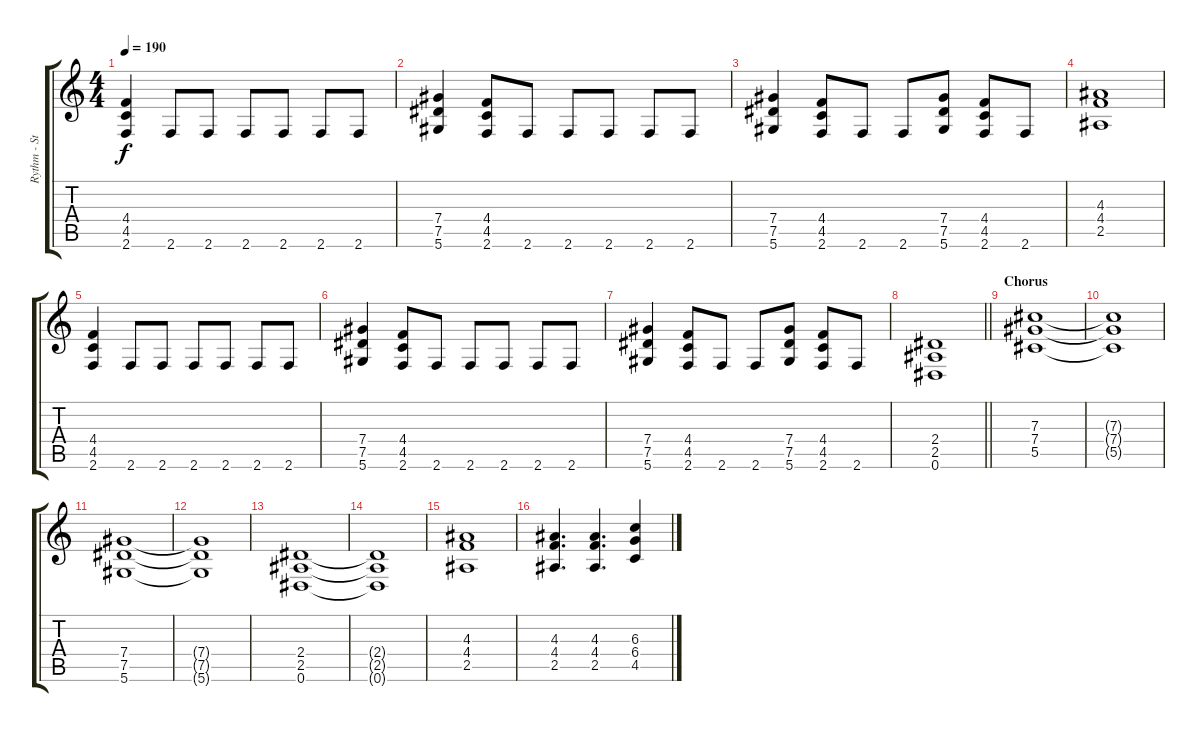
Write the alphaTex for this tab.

\track ("Rythm - Stefan Elmgren" "Rythm - St") {instrument distortionguitar}
\staff {score tabs}
\tuning (Eb4 Bb3 Gb3 Db3 Ab2 Eb2) {hide}
\ts (4 4)
\tempo 190
\clef g2
\ks c
(4.4 4.5 2.6).4{dy f} 2.6.8 2.6.8 2.6.8 2.6.8 2.6.8 2.6.8 |
(7.4 7.5 5.6).4 (4.4 4.5 2.6).8 2.6.8 2.6.8 2.6.8 2.6.8 2.6.8 |
(7.4 7.5 5.6).4 (4.4 4.5 2.6).8 2.6.8 2.6.8 (7.4 7.5 5.6).8 (4.4 4.5 2.6).8 2.6.8 |
(4.3 4.4 2.5).1 |
(4.4 4.5 2.6).4 2.6.8 2.6.8 2.6.8 2.6.8 2.6.8 2.6.8 |
(7.4 7.5 5.6).4 (4.4 4.5 2.6).8 2.6.8 2.6.8 2.6.8 2.6.8 2.6.8 |
(7.4 7.5 5.6).4 (4.4 4.5 2.6).8 2.6.8 2.6.8 (7.4 7.5 5.6).8 (4.4 4.5 2.6).8 2.6.8 |
\barLineRight lightlight
(2.4 2.5 0.6).1 |
\section ("" "Chorus")
(7.3 7.4 5.5).1 |
(7.3{t} 7.4{t} 5.5{t}).1 |
(7.4 7.5 5.6).1 |
(7.4{t} 7.5{t} 5.6{t}).1 |
(2.4 2.5 0.6).1 |
(2.4{t} 2.5{t} 0.6{t}).1 |
(4.3 4.4 2.5).1 |
(4.3 4.4 2.5).4{d} (4.3 4.4 2.5).4{d} (6.3 6.4 4.5).4
